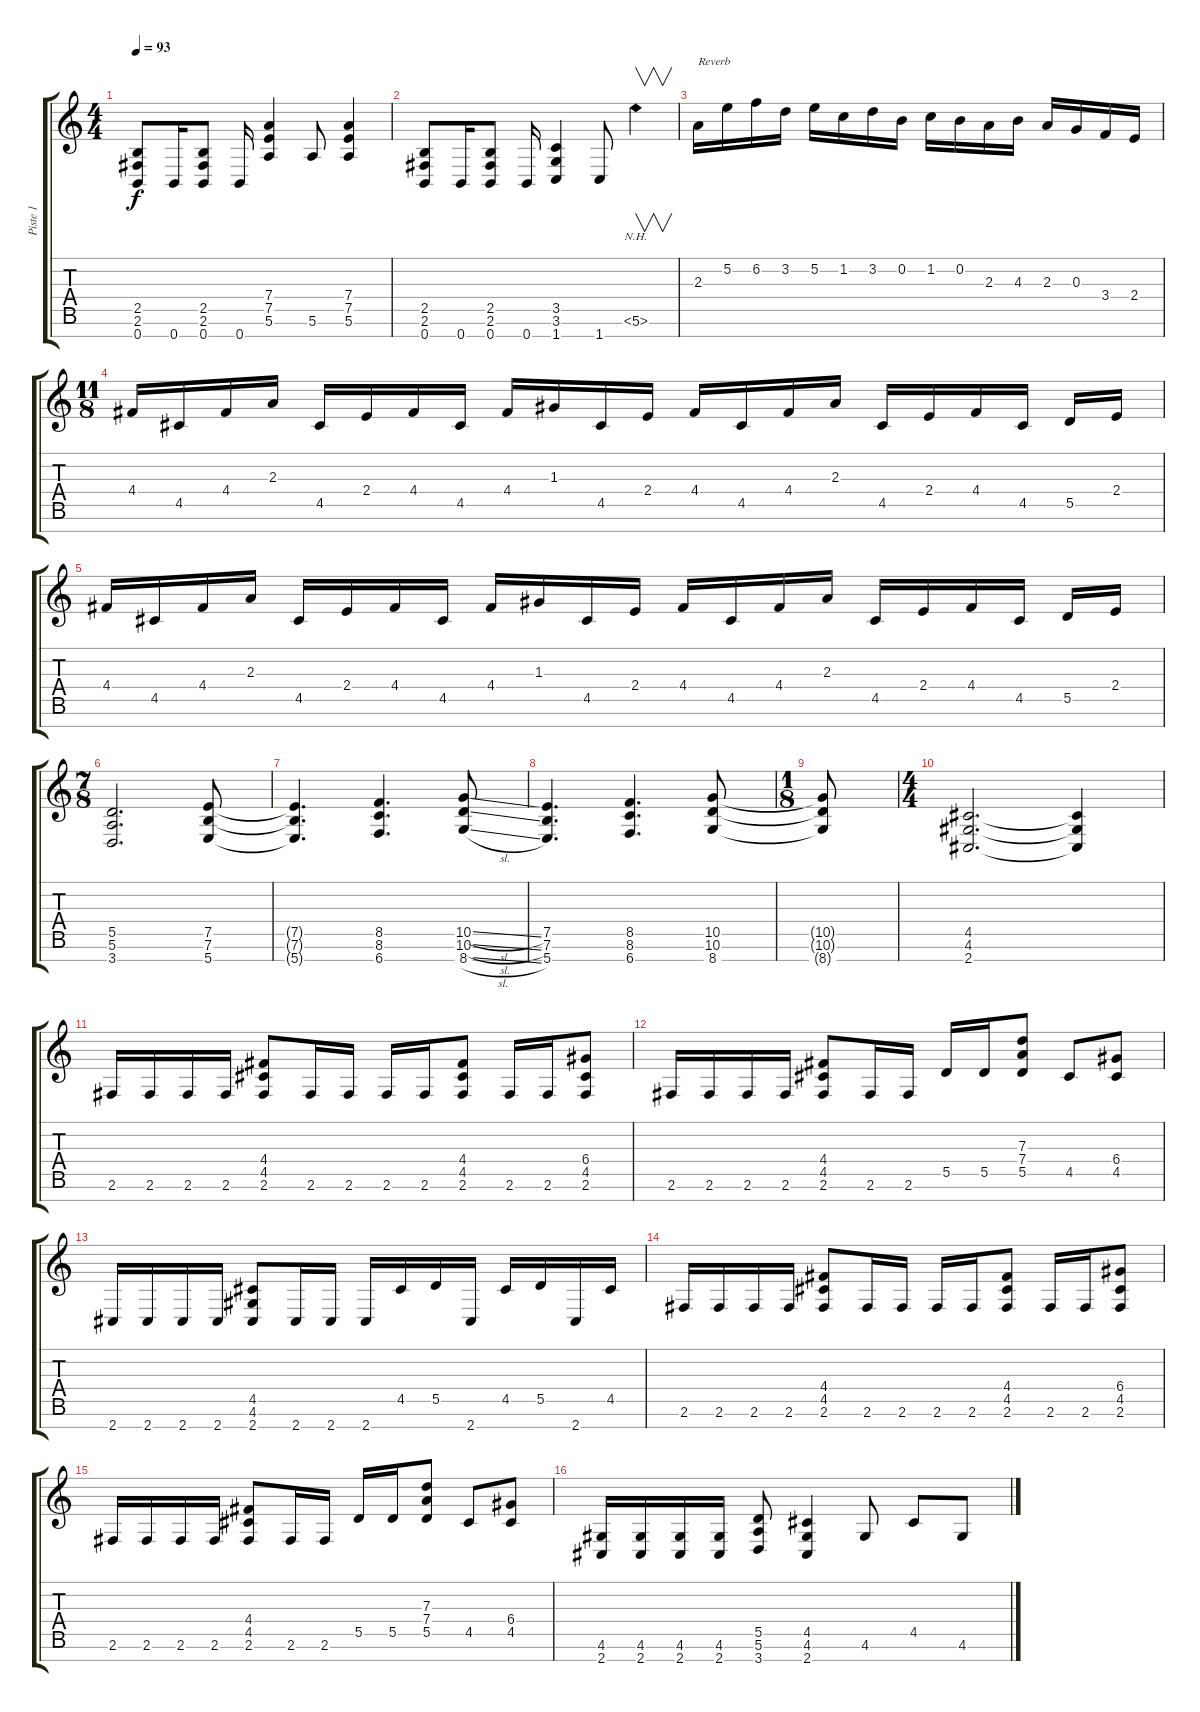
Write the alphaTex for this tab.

\track ("Piste 1" "Piste 1") {instrument distortionguitar}
\staff {score tabs}
\tuning (E4 B3 G3 D3 A2 E2 B1) {hide}
\ts (4 4)
\tempo 93
\clef g2
\ks c
(2.5 2.6 0.7).8{dy f} 0.7.16 (2.5 2.6 0.7).8 0.7.16 (7.4 7.5 5.6).4 5.6.8 (7.4 7.5 5.6).4 |
(2.5 2.6 0.7).8 0.7.16 (2.5 2.6 0.7).8 0.7.16 (3.5 3.6 1.7).4 1.7.8 5.6{nh}.4{v} |
2.3.16{txt "Reverb"} 5.2.16 6.2.16 3.2.16 5.2.16 1.2.16 3.2.16 0.2.16 1.2.16 0.2.16 2.3.16 4.3.16 2.3.16 0.3.16 3.4.16 2.4.16 |
\ts (11 8)
4.4.16 4.5.16 4.4.16 2.3.16 4.5.16 2.4.16 4.4.16 4.5.16 4.4.16 1.3.16 4.5.16 2.4.16 4.4.16 4.5.16 4.4.16 2.3.16 4.5.16 2.4.16 4.4.16 4.5.16 5.5.16 2.4.16 |
4.4.16 4.5.16 4.4.16 2.3.16 4.5.16 2.4.16 4.4.16 4.5.16 4.4.16 1.3.16 4.5.16 2.4.16 4.4.16 4.5.16 4.4.16 2.3.16 4.5.16 2.4.16 4.4.16 4.5.16 5.5.16 2.4.16 |
\ts (7 8)
(5.5 5.6 3.7).2{d} (7.5 7.6 5.7).8 |
(7.5{t} 7.6{t} 5.7{t}).4{d} (8.5 8.6 6.7).4{d} (10.5{sl} 10.6{sl} 8.7{sl}).8 |
(7.5 7.6 5.7).4{d} (8.5 8.6 6.7).4{d} (10.5 10.6 8.7).8 |
\ts (1 8)
(10.5{t} 10.6{t} 8.7{t}).8 |
\ts (4 4)
(4.5 4.6 2.7).2{d} (4.5{t} 4.6{t} 2.7{t}).4 |
2.6.16 2.6.16 2.6.16 2.6.16 (4.4 4.5 2.6).8 2.6.16 2.6.16 2.6.16 2.6.16 (4.4 4.5 2.6).8 2.6.16 2.6.16 (6.4 4.5 2.6).8 |
2.6.16 2.6.16 2.6.16 2.6.16 (4.4 4.5 2.6).8 2.6.16 2.6.16 5.5.16 5.5.16 (7.3 7.4 5.5).8 4.5.8 (6.4 4.5).8 |
2.7.16 2.7.16 2.7.16 2.7.16 (4.5 4.6 2.7).8 2.7.16 2.7.16 2.7.16 4.5.16 5.5.16 2.7.16 4.5.16 5.5.16 2.7.16 4.5.16 |
2.6.16 2.6.16 2.6.16 2.6.16 (4.4 4.5 2.6).8 2.6.16 2.6.16 2.6.16 2.6.16 (4.4 4.5 2.6).8 2.6.16 2.6.16 (6.4 4.5 2.6).8 |
2.6.16 2.6.16 2.6.16 2.6.16 (4.4 4.5 2.6).8 2.6.16 2.6.16 5.5.16 5.5.16 (7.3 7.4 5.5).8 4.5.8 (6.4 4.5).8 |
(4.6 2.7).16 (4.6 2.7).16 (4.6 2.7).16 (4.6 2.7).16 (5.5 5.6 3.7).8 (4.5 4.6 2.7).4 4.6.8 4.5.8 4.6.8
